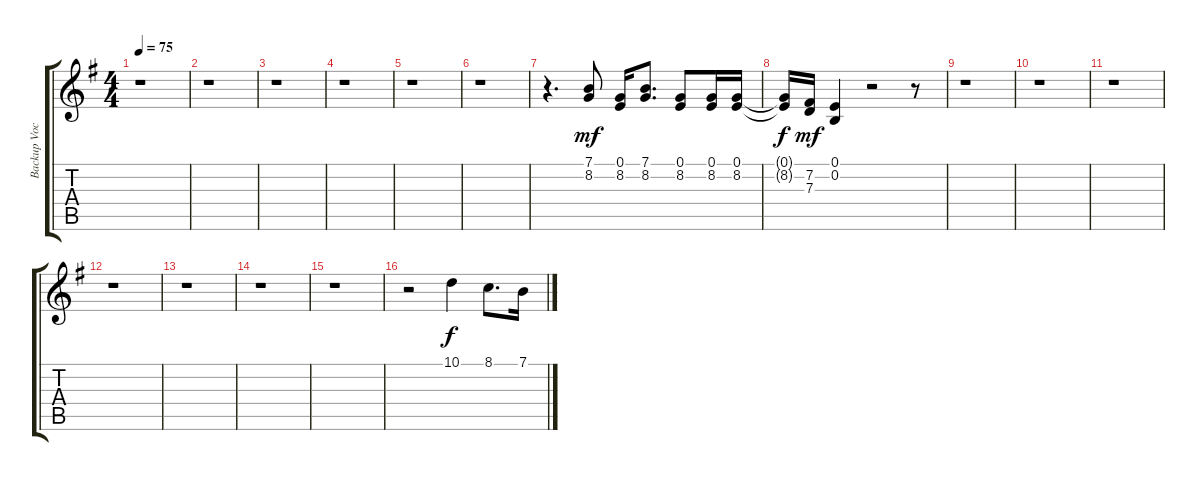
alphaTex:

\track ("Backup Vocal" "Backup Voc") {instrument voiceoohs}
\staff {score tabs}
\tuning (E4 B3 G3 D3 A2 E2) {hide}
\ts (4 4)
\tempo 75
\clef g2
\ks eminor
r.1{dy f} |
r.1 |
r.1 |
r.1 |
r.1 |
r.1 |
r.4{d volume 14 balance 5 instrument brasssection} (7.1 8.2).8{dy mf} (0.1 8.2).16 (7.1 8.2).8{d} (0.1 8.2).8 (0.1 8.2).16 (0.1 8.2).16 |
(0.1{t} 8.2{t}).16{dy f} (7.2 7.3).16{dy mf} (0.1 0.2).4 r.2 r.8 |
r.1{volume 12 balance 11 instrument voiceoohs} |
r.1 |
r.1 |
r.1 |
r.1 |
r.1 |
r.1 |
r.2 10.1.4{dy f} 8.1.8{d} 7.1.16
